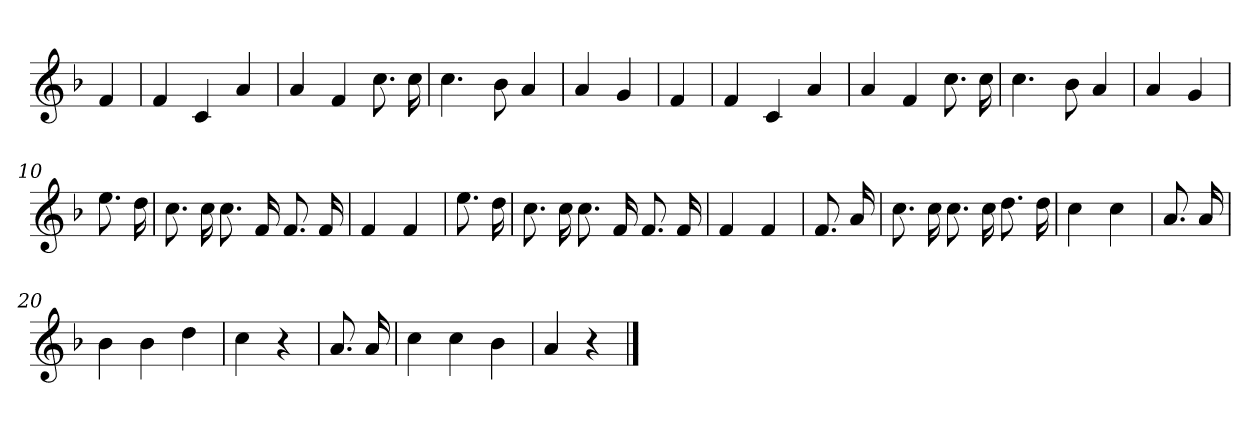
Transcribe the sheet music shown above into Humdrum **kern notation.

**kern
*part1
*staff1
*clefG2
*k[b-]
*F:
=
4f
=1
4f
4c
4a
=2
4a
4f
8.cc
16cc
=3
4.cc
8b-
4a
=4
4a
4g
=5
4f
=6
4f
4c
4a
=7
4a
4f
8.cc
16cc
=8
4.cc
8b-
4a
=9
4a
4g
=10
8.ee
16dd
=11
8.cc
16cc
8.cc
16f
8.f
16f
=12
4f
4f
=13
8.ee
16dd
=14
8.cc
16cc
8.cc
16f
8.f
16f
=15
4f
4f
=16
8.f
16a
=17
8.cc
16cc
8.cc
16cc
8.dd
16dd
=18
4cc
4cc
=19
8.a
16a
=20
4b-
4b-
4dd
=21
4cc
4r
=22
8.a
16a
=23
4cc
4cc
4b-
=24
4a
4r
==
*-
